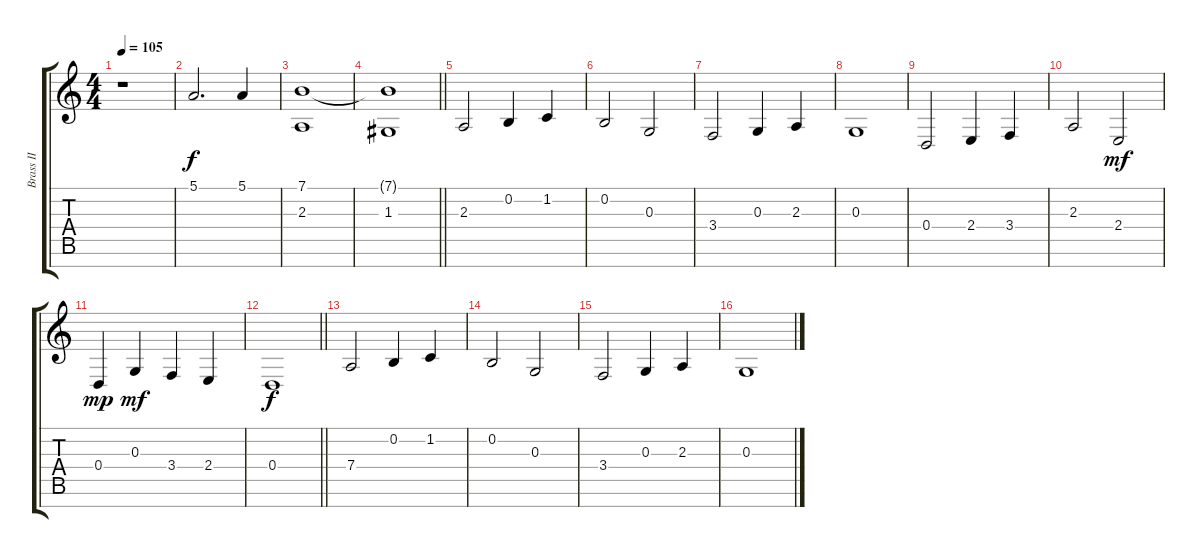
\track ("Brass II" "Brass II") {instrument frenchhorn}
\staff {score tabs}
\tuning (E4 B3 G3 D3 A2 E2 B1) {hide}
\ts (4 4)
\section ("" "")
\tempo 105
\clef g2
\ks c
r.1{dy f volume 5} |
5.1.2{d volume 12} 5.1.4 |
(7.1 2.3).1 |
\barLineRight lightlight
(7.1{t} 1.3).1 |
\section ("" "")
2.3.2 0.2.4 1.2.4 |
0.2.2 0.3.2 |
3.4.2 0.3.4 2.3.4 |
0.3.1 |
0.4.2 2.4.4 3.4.4 |
2.3.2 2.4.2{dy mf} |
0.4.4{dy mp} 0.3.4{dy mf} 3.4.4 2.4.4 |
\barLineRight lightlight
0.4.1{dy f} |
\section ("" "")
7.4.2 0.2.4 1.2.4 |
0.2.2 0.3.2 |
3.4.2 0.3.4 2.3.4 |
0.3.1
